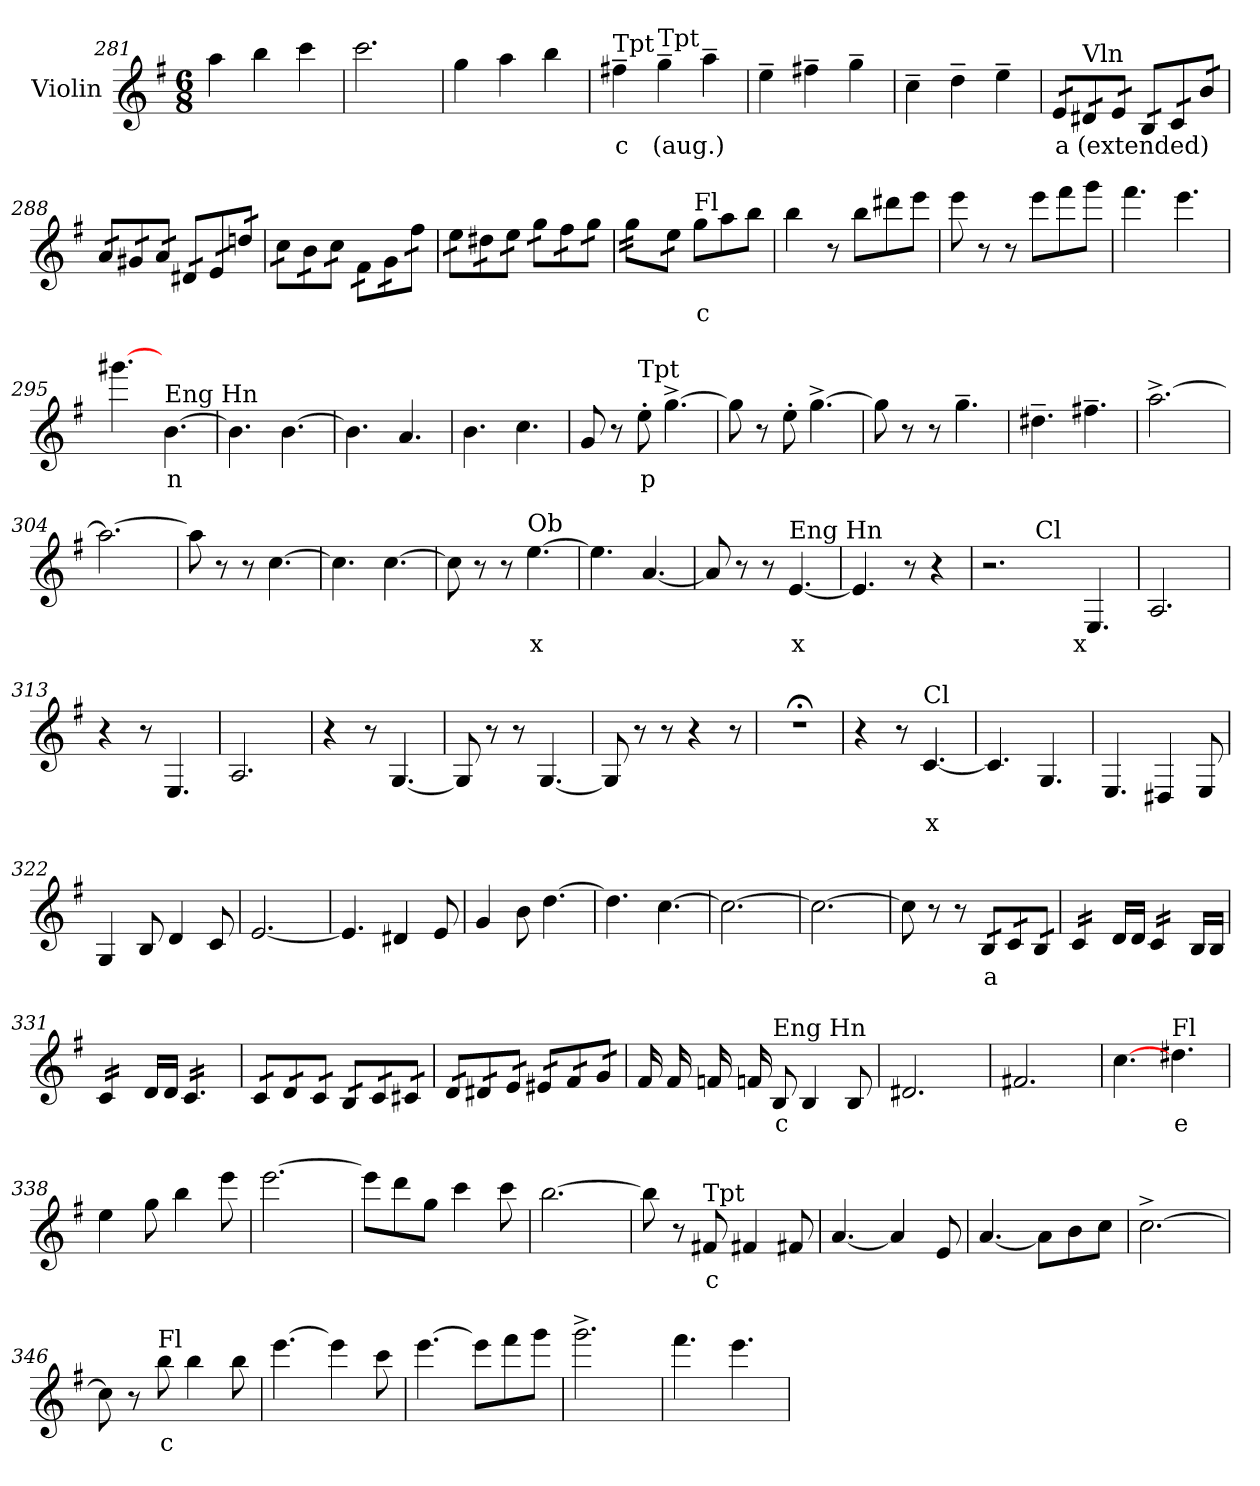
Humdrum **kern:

**kern	**text
*part1	*part1
*staff1	*staff1
*I"Violin	*
*I'Vln.	*
*clefG2	*
*k[f#]	*
*M6/8	*
=281	=281
4aa	.
4bb	.
4ccc	.
=282	=282
2.ccc	.
=283	=283
4gg	.
4aa	.
4bb	.
=284	=284
!LO:TX:a:t=Tpt	!
!	!LO:LY:color=#FF0000
4ff#X~	c
!LO:TX:a:t=Tpt	!
!	!LO:LY:color=#FF0000
4gg~	(aug.)
4aa~	.
=285	=285
4ee~	.
4ff#X~	.
4gg~	.
=286	=286
4cc~	.
4dd~	.
4ee~	.
=287	=287
!LO:TX:a:t=Vln	!
!	!LO:LY:color=#FF0000
*tremolo	*
16e/LL	a
16e/	.
!LO:TX:a:t=Vln	!
!	!LO:LY:color=#FF0000
16d#X/	(extended)
16d#X/	.
16e/	.
16e/JJ	.
16B/LL	.
16B/	.
16c/	.
16c/	.
16b/	.
16b/JJ	.
=288	=288
16a/LL	.
16a/	.
16g#X/	.
16g#X/	.
16a/	.
16a/JJ	.
16d#X/LL	.
16d#X/	.
16e/	.
16e/	.
16ddn/	.
16ddn/JJ	.
=289	=289
16cc\LL	.
16cc\	.
16b\	.
16b\	.
16cc\	.
16cc\JJ	.
16f#\LL	.
16f#\	.
16g\	.
16g\	.
16ff#\	.
16ff#\JJ	.
=290	=290
16ee\LL	.
16ee\	.
16dd#X\	.
16dd#X\	.
16ee\	.
16ee\JJ	.
16gg\LL	.
16gg\	.
16ff#\	.
16ff#\	.
16gg\	.
16gg\JJ	.
=291	=291
16gg\LL	.
16gg\	.
16gg\	.
16gg\	.
16ee\	.
16ee\JJ	.
*Xtremolo	*
!LO:TX:a:t=Fl	!
!	!LO:LY:color=#FF0000
8gg\L	c
8aa\	.
8bb\J	.
=292	=292
4bb	.
8r	.
8bb\L	.
8ddd#X\	.
8eee\J	.
=293	=293
8eee	.
8r	.
8r	.
8eee\L	.
8fff#\	.
8ggg\J	.
=294	=294
4.fff#	.
4.eee	.
=295	=295
[4.ggg#X	.
!LO:TX:a:t=Eng Hn	!
!	!LO:LY:color=#FF0000
[4.b	n
=296	=296
4.b]	.
[4.b	.
=297	=297
4.b]	.
4.a	.
=298	=298
4.b	.
4.cc	.
=299	=299
8g	.
8r	.
!LO:TX:a:t=Tpt	!
!	!LO:LY:color=#FF0000
8ee'	p
[4.gg^	.
=300	=300
8gg]	.
8r	.
8ee'	.
[4.gg^	.
=301	=301
8gg]	.
8r	.
8r	.
4.gg~	.
=302	=302
4.dd#X~	.
4.ff#X~	.
=303	=303
[2.aa^	.
=304	=304
2.aa_	.
=305	=305
8aa]	.
8r	.
8r	.
[4.cc	.
=306	=306
4.cc]	.
[4.cc	.
=307	=307
8cc]	.
8r	.
8r	.
!LO:TX:a:t=Ob	!
!	!LO:LY:color=#FF0000
[4.ee	x
=308	=308
4.ee]	.
[4.a	.
=309	=309
8a]	.
8r	.
8r	.
!LO:TX:a:t=Eng Hn	!
!	!LO:LY:color=#FF0000
[4.e	x
=310	=310
4.e]	.
8r	.
4r	.
=311	=311
*^	*
2.r	4.ryy	.
!	!LO:TX:a:t=Cl	!
.	2.ryy	.
!	!	!LO:LY:color=#FF0000
4.E	.	x
*v	*v	*
=312	=312
2.A	.
=313	=313
4r	.
8r	.
4.E	.
=314	=314
2.A	.
=315	=315
4r	.
8r	.
[4.G	.
=316	=316
8G]	.
8r	.
8r	.
[4.G	.
=317	=317
8G]	.
8r	.
8r	.
4r	.
8r	.
=318	=318
2.r;<	.
=319	=319
4r	.
8r	.
!LO:TX:a:t=Cl	!
!	!LO:LY:color=#FF0000
[4.c	x
=320	=320
4.c]	.
4.G	.
=321	=321
4.E	.
4D#X	.
8E	.
=322	=322
4G	.
8B	.
4d	.
8c	.
=323	=323
[2.e	.
=324	=324
4.e]	.
4d#X	.
8e	.
=325	=325
4g	.
8b	.
[4.dd	.
=326	=326
4.dd]	.
[4.cc	.
=327	=327
2.cc_	.
=328	=328
2.cc_	.
=329	=329
8cc]	.
8r	.
8r	.
!LO:TX:a:t=Vln	!
!	!LO:LY:color=#FF0000
*tremolo	*
16B/LL	a
16B/	.
16c/	.
16c/	.
16B/	.
16B/JJ	.
=330	=330
16cLL	.
16c	.
16c	.
16cJJ	.
*Xtremolo	*
16d/LL	.
16d/JJ	.
*tremolo	*
16cLL	.
16c	.
16c	.
16cJJ	.
*Xtremolo	*
16B/LL	.
16B/JJ	.
=331	=331
*tremolo	*
16cLL	.
16c	.
16c	.
16cJJ	.
*Xtremolo	*
16d/LL	.
16d/JJ	.
*tremolo	*
16cLL	.
16c	.
16c	.
16c	.
16c	.
16cJJ	.
=332	=332
16c/LL	.
16c/	.
16d/	.
16d/	.
16c/	.
16c/JJ	.
16B/LL	.
16B/	.
16c/	.
16c/	.
16c#X/	.
16c#X/JJ	.
=333	=333
16d/LL	.
16d/	.
16d#X/	.
16d#X/	.
16e/	.
16e/JJ	.
16e#X/LL	.
16e#X/	.
16f#/	.
16f#/	.
16g/	.
16g/JJ	.
=334	=334
16f#/LL	.
16f#/	.
16fn/	.
16fn/	.
*Xtremolo	*
!LO:TX:a:t=Eng Hn	!
!	!LO:LY:color=#FF0000
8B/J	c
4B	.
8B	.
=335	=335
2.d#X	.
=336	=336
2.f#X	.
=337	=337
[4.cc	.
!LO:TX:a:t=Fl	!
!	!LO:LY:color=#FF0000
4.dd#X	e
=338	=338
4ee	.
8gg	.
4bb	.
8eee	.
=339	=339
[2.eee	.
=340	=340
8eee\L]	.
8ddd\	.
8gg\J	.
4ccc	.
8ccc	.
=341	=341
[2.bb	.
=342	=342
8bb]	.
8r	.
!LO:TX:a:t=Tpt	!
!	!LO:LY:color=#FF0000
8f#X	c
4f#X	.
8f#X	.
=343	=343
[4.a	.
4a]	.
8e	.
=344	=344
[4.a	.
8a\L]	.
8b\	.
8cc\J	.
=345	=345
[2.cc^	.
=346	=346
8cc]	.
8r	.
!LO:TX:a:t=Fl	!
!	!LO:LY:color=#FF0000
8bb	c
4bb	.
8bb	.
=347	=347
[4.eee	.
4eee]	.
8ccc	.
=348	=348
[4.eee	.
8eee\L]	.
8fff#\	.
8ggg\J	.
=349	=349
2.ggg^	.
=350	=350
4.fff#	.
4.eee	.
=	=
*-	*-
